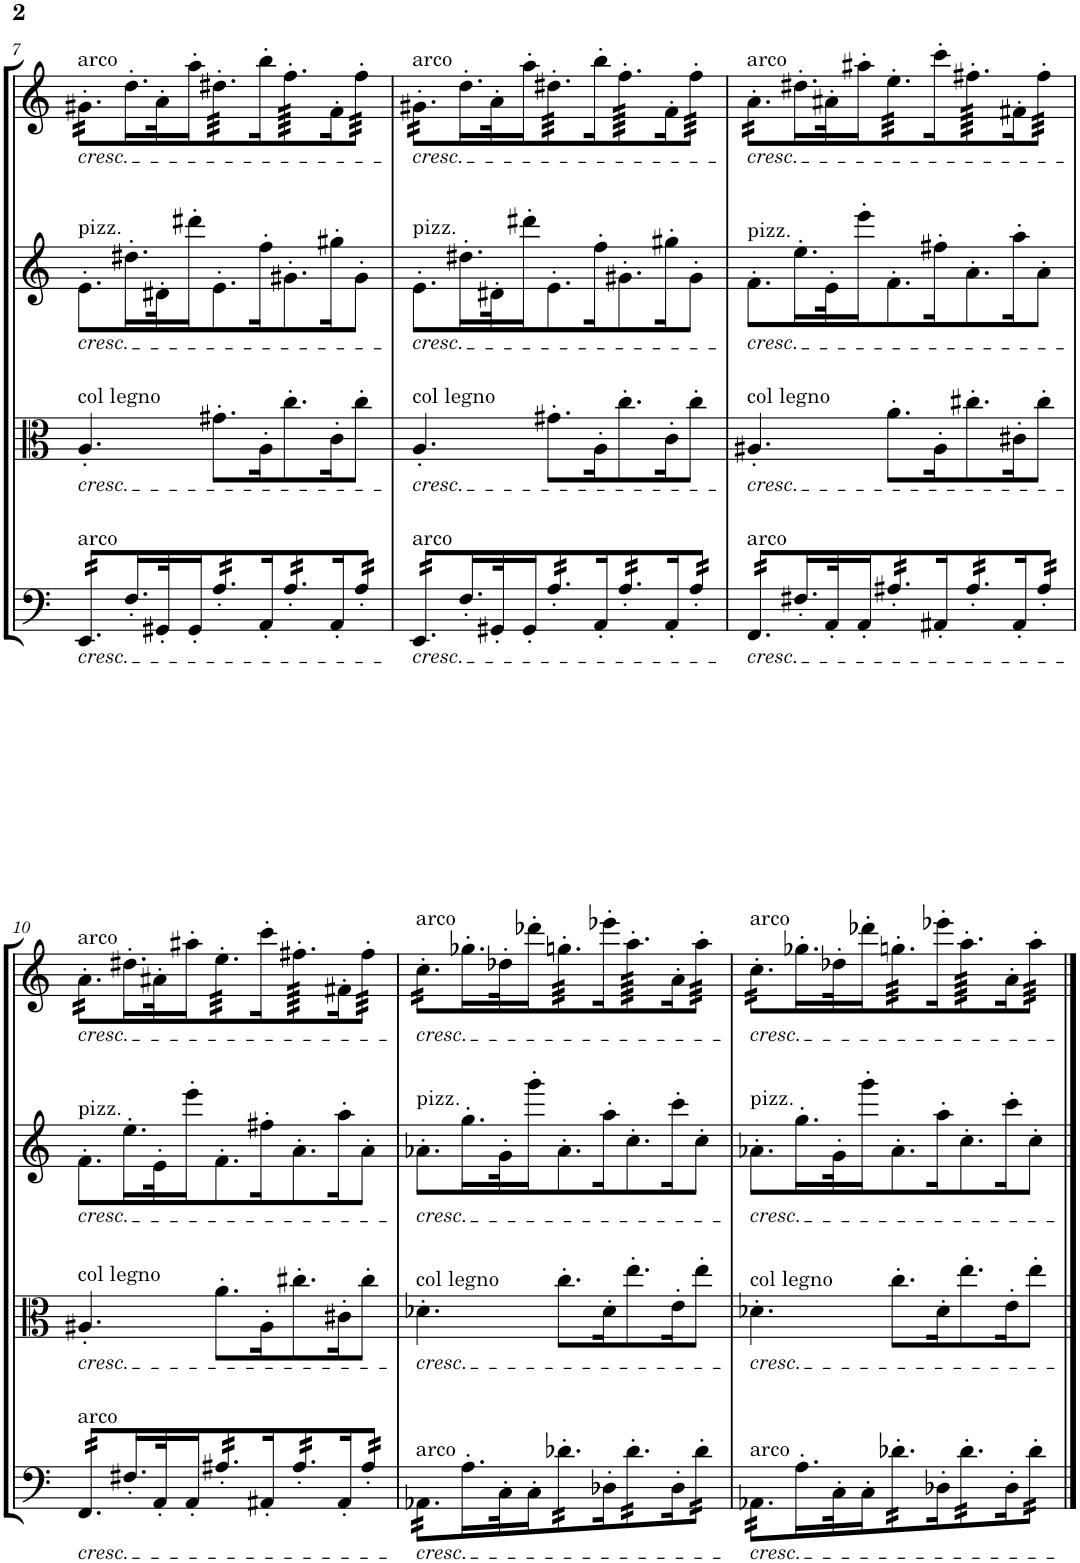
**kern	**kern	**kern	**kern
*part4	*part3	*part2	*part1
*staff4	*staff3	*staff2	*staff1
*I"Violoncello	*I"Viola	*I"Violin II	*I"Violin I
*I'Vc	*I'Vla	*I'Vln	*I'Vln
!!LO:PB:g=z
*clefF4	*clefC3	*clefG2	*clefG2
*k[]	*k[]	*k[]	*k[]
*M4/4	*M4/4	*M4/4	*M4/4
=7	=7	=7	=7
!	!	!	!LO:TX:a:t=arco
!	!	!	!LO:TX:b:i:t=cresc.
!	!	!LO:TX:a:t=pizz.	!
!	!	!LO:TX:b:i:t=cresc.	!
!	!LO:TX:a:t=col legno	!	!
!	!LO:TX:b:i:t=cresc.	!	!
!LO:TX:a:t=arco	!	!	!
!LO:TX:b:i:t=cresc.	!	!	!
*tremolo	*	*	*
*	*	*	*tremolo
32EE/LLL	4.A'/	8.e'\L	32g#X'\LLL
32EE/	.	.	32g#X'\
32EE/	.	.	32g#X'\
32EE/	.	.	32g#X'\
32EE/	.	.	32g#X'\
32EE/JJJ	.	.	32g#X'\JJJ
*	*	*	*Xtremolo
*Xtremolo	*	*	*
16.F'/L	.	16.dd#X'\L	16.dd'\L
32GG#X'/K	.	32d#X'\K	32a'\K
16GG#'/J	.	16ddd#X'\J	16aa'\J
*tremolo	*	*	*
*	*	*	*tremolo
32A'/LLL	8.g#X'\L	8.e'\	64dd#X'\LLLL
.	.	.	64dd#X'\
32A'/	.	.	64dd#X'\
.	.	.	64dd#X'\
32A'/	.	.	64dd#X'\
.	.	.	64dd#X'\
32A'/	.	.	64dd#X'\
.	.	.	64dd#X'\
32A'/	.	.	64dd#X'\
.	.	.	64dd#X'\
32A'/JJJ	.	.	64dd#X'\
*Xtremolo	*	*	*
.	.	.	64dd#X'\JJJJ
*	*	*	*Xtremolo
16AA'/K	16A'\K	16ff'\K	16bb'\K
*tremolo	*	*	*
*	*	*	*tremolo
32A'/LLL	8.cc'\	8.g#X'\	128ff'\LLLLL
.	.	.	128ff'\
.	.	.	128ff'\
.	.	.	128ff'\
32A'/	.	.	128ff'\
.	.	.	128ff'\
.	.	.	128ff'\
.	.	.	128ff'\
32A'/	.	.	128ff'\
.	.	.	128ff'\
.	.	.	128ff'\
.	.	.	128ff'\
32A'/	.	.	128ff'\
.	.	.	128ff'\
.	.	.	128ff'\
.	.	.	128ff'\
32A'/	.	.	128ff'\
.	.	.	128ff'\
.	.	.	128ff'\
.	.	.	128ff'\
32A'/JJJ	.	.	128ff'\
*Xtremolo	*	*	*
.	.	.	128ff'\
.	.	.	128ff'\
.	.	.	128ff'\JJJJJ
*	*	*	*Xtremolo
16AA'/K	16c'\K	16gg#X'\K	16f'\K
*tremolo	*	*	*
*	*	*	*tremolo
32A'/	8cc'\J	8g#'\J	64ff'\
.	.	.	64ff'\
32A'/	.	.	64ff'\
.	.	.	64ff'\
32A'/	.	.	64ff'\
.	.	.	64ff'\
32A'/JJJ	.	.	64ff'\
.	.	.	64ff'\JJJJ
=8	=8	=8	=8
!	!	!	!LO:TX:a:t=arco
!	!	!	!LO:TX:b:i:t=cresc.
!	!	!LO:TX:a:t=pizz.	!
!	!	!LO:TX:b:i:t=cresc.	!
!	!LO:TX:a:t=col legno	!	!
!	!LO:TX:b:i:t=cresc.	!	!
!LO:TX:a:t=arco	!	!	!
!LO:TX:b:i:t=cresc.	!	!	!
32EE/LLL	4.A'/	8.e'\L	32g#X'\LLL
32EE/	.	.	32g#X'\
32EE/	.	.	32g#X'\
32EE/	.	.	32g#X'\
32EE/	.	.	32g#X'\
32EE/JJJ	.	.	32g#X'\JJJ
*	*	*	*Xtremolo
*Xtremolo	*	*	*
16.F'/L	.	16.dd#X'\L	16.dd'\L
32GG#X'/K	.	32d#X'\K	32a'\K
16GG#'/J	.	16ddd#X'\J	16aa'\J
*tremolo	*	*	*
*	*	*	*tremolo
32A'/LLL	8.g#X'\L	8.e'\	64dd#X'\LLLL
.	.	.	64dd#X'\
32A'/	.	.	64dd#X'\
.	.	.	64dd#X'\
32A'/	.	.	64dd#X'\
.	.	.	64dd#X'\
32A'/	.	.	64dd#X'\
.	.	.	64dd#X'\
32A'/	.	.	64dd#X'\
.	.	.	64dd#X'\
32A'/JJJ	.	.	64dd#X'\
*Xtremolo	*	*	*
.	.	.	64dd#X'\JJJJ
*	*	*	*Xtremolo
16AA'/K	16A'\K	16ff'\K	16bb'\K
*tremolo	*	*	*
*	*	*	*tremolo
32A'/LLL	8.cc'\	8.g#X'\	128ff'\LLLLL
.	.	.	128ff'\
.	.	.	128ff'\
.	.	.	128ff'\
32A'/	.	.	128ff'\
.	.	.	128ff'\
.	.	.	128ff'\
.	.	.	128ff'\
32A'/	.	.	128ff'\
.	.	.	128ff'\
.	.	.	128ff'\
.	.	.	128ff'\
32A'/	.	.	128ff'\
.	.	.	128ff'\
.	.	.	128ff'\
.	.	.	128ff'\
32A'/	.	.	128ff'\
.	.	.	128ff'\
.	.	.	128ff'\
.	.	.	128ff'\
32A'/JJJ	.	.	128ff'\
*Xtremolo	*	*	*
.	.	.	128ff'\
.	.	.	128ff'\
.	.	.	128ff'\JJJJJ
*	*	*	*Xtremolo
16AA'/K	16c'\K	16gg#X'\K	16f'\K
*tremolo	*	*	*
*	*	*	*tremolo
32A'/	8cc'\J	8g#'\J	64ff'\
.	.	.	64ff'\
32A'/	.	.	64ff'\
.	.	.	64ff'\
32A'/	.	.	64ff'\
.	.	.	64ff'\
32A'/JJJ	.	.	64ff'\
.	.	.	64ff'\JJJJ
=9	=9	=9	=9
!	!	!	!LO:TX:a:t=arco
!	!	!	!LO:TX:b:i:t=cresc.
!	!	!LO:TX:a:t=pizz.	!
!	!	!LO:TX:b:i:t=cresc.	!
!	!LO:TX:a:t=col legno	!	!
!	!LO:TX:b:i:t=cresc.	!	!
!LO:TX:a:t=arco	!	!	!
!LO:TX:b:i:t=cresc.	!	!	!
32FF/LLL	4.A#X'/	8.f'\L	32a'\LLL
32FF/	.	.	32a'\
32FF/	.	.	32a'\
32FF/	.	.	32a'\
32FF/	.	.	32a'\
32FF/JJJ	.	.	32a'\JJJ
*	*	*	*Xtremolo
*Xtremolo	*	*	*
16.F#X'/L	.	16.ee'\L	16.dd#X'\L
32AA'/K	.	32e'\K	32a#X'\K
16AA'/J	.	16eee'\J	16aa#X'\J
*tremolo	*	*	*
*	*	*	*tremolo
32A#X'/LLL	8.a'\L	8.f'\	64ee'\LLLL
.	.	.	64ee'\
32A#X'/	.	.	64ee'\
.	.	.	64ee'\
32A#X'/	.	.	64ee'\
.	.	.	64ee'\
32A#X'/	.	.	64ee'\
.	.	.	64ee'\
32A#X'/	.	.	64ee'\
.	.	.	64ee'\
32A#X'/JJJ	.	.	64ee'\
*Xtremolo	*	*	*
.	.	.	64ee'\JJJJ
*	*	*	*Xtremolo
16AA#X'/K	16A#'\K	16ff#X'\K	16ccc'\K
*tremolo	*	*	*
*	*	*	*tremolo
32A#'/LLL	8.cc#X'\	8.a'\	128ff#X'\LLLLL
.	.	.	128ff#X'\
.	.	.	128ff#X'\
.	.	.	128ff#X'\
32A#'/	.	.	128ff#X'\
.	.	.	128ff#X'\
.	.	.	128ff#X'\
.	.	.	128ff#X'\
32A#'/	.	.	128ff#X'\
.	.	.	128ff#X'\
.	.	.	128ff#X'\
.	.	.	128ff#X'\
32A#'/	.	.	128ff#X'\
.	.	.	128ff#X'\
.	.	.	128ff#X'\
.	.	.	128ff#X'\
32A#'/	.	.	128ff#X'\
.	.	.	128ff#X'\
.	.	.	128ff#X'\
.	.	.	128ff#X'\
32A#'/JJJ	.	.	128ff#X'\
*Xtremolo	*	*	*
.	.	.	128ff#X'\
.	.	.	128ff#X'\
.	.	.	128ff#X'\JJJJJ
*	*	*	*Xtremolo
16AA#'/K	16c#X'\K	16aa'\K	16f#X'\K
*tremolo	*	*	*
*	*	*	*tremolo
32A#'/	8cc#'\J	8a'\J	64ff#'\
.	.	.	64ff#'\
32A#'/	.	.	64ff#'\
.	.	.	64ff#'\
32A#'/	.	.	64ff#'\
.	.	.	64ff#'\
32A#'/JJJ	.	.	64ff#'\
.	.	.	64ff#'\JJJJ
!!LO:LB:g=z
=10	=10	=10	=10
!	!	!	!LO:TX:a:t=arco
!	!	!	!LO:TX:b:i:t=cresc.
!	!	!LO:TX:a:t=pizz.	!
!	!	!LO:TX:b:i:t=cresc.	!
!	!LO:TX:a:t=col legno	!	!
!	!LO:TX:b:i:t=cresc.	!	!
!LO:TX:a:t=arco	!	!	!
!LO:TX:b:i:t=cresc.	!	!	!
32FF/LLL	4.A#X'/	8.f'\L	32a'\LLL
32FF/	.	.	32a'\
32FF/	.	.	32a'\
32FF/	.	.	32a'\
32FF/	.	.	32a'\
32FF/JJJ	.	.	32a'\JJJ
*	*	*	*Xtremolo
*Xtremolo	*	*	*
16.F#X'/L	.	16.ee'\L	16.dd#X'\L
32AA'/K	.	32e'\K	32a#X'\K
16AA'/J	.	16eee'\J	16aa#X'\J
*tremolo	*	*	*
*	*	*	*tremolo
32A#X'/LLL	8.a'\L	8.f'\	64ee'\LLLL
.	.	.	64ee'\
32A#X'/	.	.	64ee'\
.	.	.	64ee'\
32A#X'/	.	.	64ee'\
.	.	.	64ee'\
32A#X'/	.	.	64ee'\
.	.	.	64ee'\
32A#X'/	.	.	64ee'\
.	.	.	64ee'\
32A#X'/JJJ	.	.	64ee'\
*Xtremolo	*	*	*
.	.	.	64ee'\JJJJ
*	*	*	*Xtremolo
16AA#X'/K	16A#'\K	16ff#X'\K	16ccc'\K
*tremolo	*	*	*
*	*	*	*tremolo
32A#'/LLL	8.cc#X'\	8.a'\	128ff#X'\LLLLL
.	.	.	128ff#X'\
.	.	.	128ff#X'\
.	.	.	128ff#X'\
32A#'/	.	.	128ff#X'\
.	.	.	128ff#X'\
.	.	.	128ff#X'\
.	.	.	128ff#X'\
32A#'/	.	.	128ff#X'\
.	.	.	128ff#X'\
.	.	.	128ff#X'\
.	.	.	128ff#X'\
32A#'/	.	.	128ff#X'\
.	.	.	128ff#X'\
.	.	.	128ff#X'\
.	.	.	128ff#X'\
32A#'/	.	.	128ff#X'\
.	.	.	128ff#X'\
.	.	.	128ff#X'\
.	.	.	128ff#X'\
32A#'/JJJ	.	.	128ff#X'\
*Xtremolo	*	*	*
.	.	.	128ff#X'\
.	.	.	128ff#X'\
.	.	.	128ff#X'\JJJJJ
*	*	*	*Xtremolo
16AA#'/K	16c#X'\K	16aa'\K	16f#X'\K
*tremolo	*	*	*
*	*	*	*tremolo
32A#'/	8cc#'\J	8a'\J	64ff#'\
.	.	.	64ff#'\
32A#'/	.	.	64ff#'\
.	.	.	64ff#'\
32A#'/	.	.	64ff#'\
.	.	.	64ff#'\
32A#'/JJJ	.	.	64ff#'\
.	.	.	64ff#'\JJJJ
=11	=11	=11	=11
!	!	!	!LO:TX:a:t=arco
!	!	!	!LO:TX:b:i:t=cresc.
!	!	!LO:TX:a:t=pizz.	!
!	!	!LO:TX:b:i:t=cresc.	!
!	!LO:TX:a:t=col legno	!	!
!	!LO:TX:b:i:t=cresc.	!	!
!LO:TX:a:t=arco	!	!	!
!LO:TX:b:i:t=cresc.	!	!	!
32AA-X\LLL	4.d-X'\	8.a-X'\L	32cc'\LLL
32AA-X\	.	.	32cc'\
32AA-X\	.	.	32cc'\
32AA-X\	.	.	32cc'\
32AA-X\	.	.	32cc'\
32AA-X\JJJ	.	.	32cc'\JJJ
*	*	*	*Xtremolo
*Xtremolo	*	*	*
16.A'\L	.	16.gg'\L	16.gg-X'\L
32C'\K	.	32g'\K	32dd-X'\K
16C'\J	.	16ggg'\J	16ddd-X'\J
*tremolo	*	*	*
*	*	*	*tremolo
32d-X'\LLL	8.cc'\L	8.a-'\	64ggn'\LLLL
.	.	.	64ggn'\
32d-X'\	.	.	64ggn'\
.	.	.	64ggn'\
32d-X'\	.	.	64ggn'\
.	.	.	64ggn'\
32d-X'\	.	.	64ggn'\
.	.	.	64ggn'\
32d-X'\	.	.	64ggn'\
.	.	.	64ggn'\
32d-X'\JJJ	.	.	64ggn'\
*Xtremolo	*	*	*
.	.	.	64ggn'\JJJJ
*	*	*	*Xtremolo
16D-X'\K	16d-'\K	16aa'\K	16eee-X'\K
*tremolo	*	*	*
*	*	*	*tremolo
32d-'\LLL	8.ee'\	8.cc'\	128aa'\LLLLL
.	.	.	128aa'\
.	.	.	128aa'\
.	.	.	128aa'\
32d-'\	.	.	128aa'\
.	.	.	128aa'\
.	.	.	128aa'\
.	.	.	128aa'\
32d-'\	.	.	128aa'\
.	.	.	128aa'\
.	.	.	128aa'\
.	.	.	128aa'\
32d-'\	.	.	128aa'\
.	.	.	128aa'\
.	.	.	128aa'\
.	.	.	128aa'\
32d-'\	.	.	128aa'\
.	.	.	128aa'\
.	.	.	128aa'\
.	.	.	128aa'\
32d-'\JJJ	.	.	128aa'\
*Xtremolo	*	*	*
.	.	.	128aa'\
.	.	.	128aa'\
.	.	.	128aa'\JJJJJ
*	*	*	*Xtremolo
16D-'\K	16e'\K	16ccc'\K	16a'\K
*tremolo	*	*	*
*	*	*	*tremolo
32d-'\	8ee'\J	8cc'\J	64aa'\
.	.	.	64aa'\
32d-'\	.	.	64aa'\
.	.	.	64aa'\
32d-'\	.	.	64aa'\
.	.	.	64aa'\
32d-'\JJJ	.	.	64aa'\
.	.	.	64aa'\JJJJ
=12	=12	=12	=12
!	!	!	!LO:TX:a:t=arco
!	!	!	!LO:TX:b:i:t=cresc.
!	!	!LO:TX:a:t=pizz.	!
!	!	!LO:TX:b:i:t=cresc.	!
!	!LO:TX:a:t=col legno	!	!
!	!LO:TX:b:i:t=cresc.	!	!
!LO:TX:a:t=arco	!	!	!
!LO:TX:b:i:t=cresc.	!	!	!
32AA-X\LLL	4.d-X'\	8.a-X'\L	32cc'\LLL
32AA-X\	.	.	32cc'\
32AA-X\	.	.	32cc'\
32AA-X\	.	.	32cc'\
32AA-X\	.	.	32cc'\
32AA-X\JJJ	.	.	32cc'\JJJ
*	*	*	*Xtremolo
*Xtremolo	*	*	*
16.A'\L	.	16.gg'\L	16.gg-X'\L
32C'\K	.	32g'\K	32dd-X'\K
16C'\J	.	16ggg'\J	16ddd-X'\J
*tremolo	*	*	*
*	*	*	*tremolo
32d-X'\LLL	8.cc'\L	8.a-'\	64ggn'\LLLL
.	.	.	64ggn'\
32d-X'\	.	.	64ggn'\
.	.	.	64ggn'\
32d-X'\	.	.	64ggn'\
.	.	.	64ggn'\
32d-X'\	.	.	64ggn'\
.	.	.	64ggn'\
32d-X'\	.	.	64ggn'\
.	.	.	64ggn'\
32d-X'\JJJ	.	.	64ggn'\
*Xtremolo	*	*	*
.	.	.	64ggn'\JJJJ
*	*	*	*Xtremolo
16D-X'\K	16d-'\K	16aa'\K	16eee-X'\K
*tremolo	*	*	*
*	*	*	*tremolo
32d-'\LLL	8.ee'\	8.cc'\	128aa'\LLLLL
.	.	.	128aa'\
.	.	.	128aa'\
.	.	.	128aa'\
32d-'\	.	.	128aa'\
.	.	.	128aa'\
.	.	.	128aa'\
.	.	.	128aa'\
32d-'\	.	.	128aa'\
.	.	.	128aa'\
.	.	.	128aa'\
.	.	.	128aa'\
32d-'\	.	.	128aa'\
.	.	.	128aa'\
.	.	.	128aa'\
.	.	.	128aa'\
32d-'\	.	.	128aa'\
.	.	.	128aa'\
.	.	.	128aa'\
.	.	.	128aa'\
32d-'\JJJ	.	.	128aa'\
*Xtremolo	*	*	*
.	.	.	128aa'\
.	.	.	128aa'\
.	.	.	128aa'\JJJJJ
*	*	*	*Xtremolo
16D-'\K	16e'\K	16ccc'\K	16a'\K
*tremolo	*	*	*
*	*	*	*tremolo
32d-'\	8ee'\J	8cc'\J	64aa'\
.	.	.	64aa'\
32d-'\	.	.	64aa'\
.	.	.	64aa'\
32d-'\	.	.	64aa'\
.	.	.	64aa'\
32d-'\JJJ	.	.	64aa'\
*Xtremolo	*	*	*
.	.	.	64aa'\JJJJ
*	*	*	*Xtremolo
==	==	==	==
*-	*-	*-	*-
